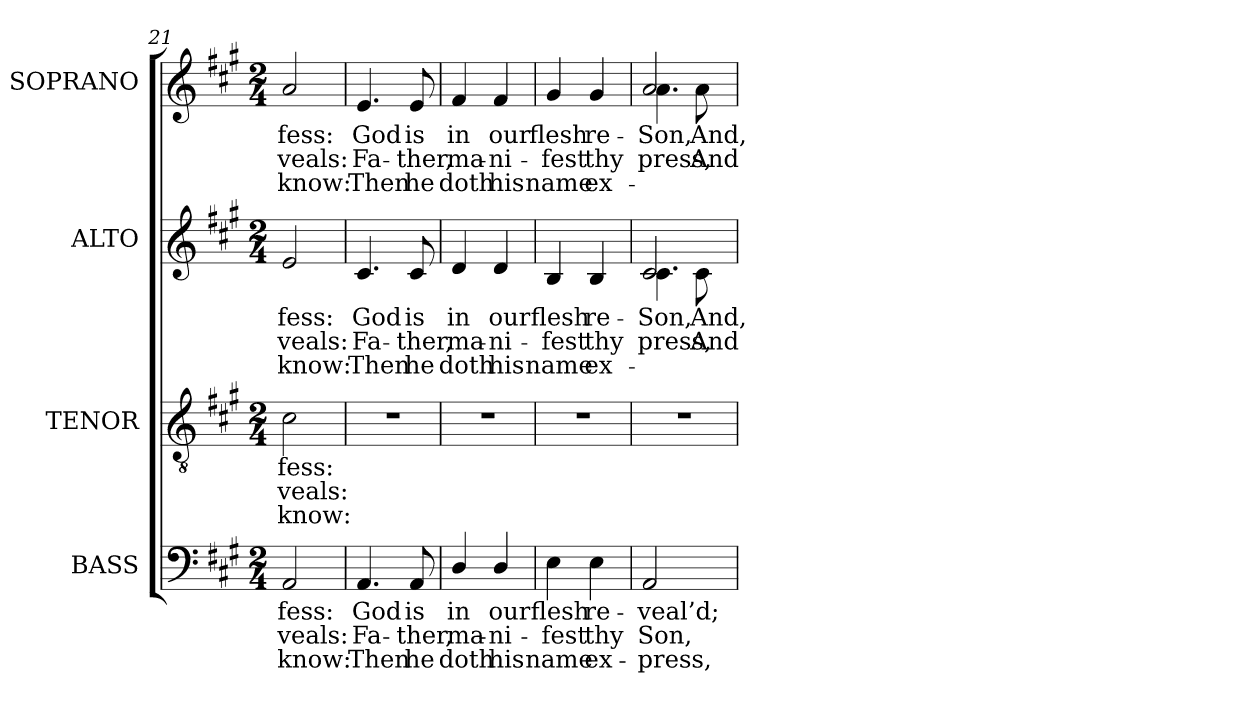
**kern	**text	**text	**text	**kern	**text	**text	**text	**kern	**text	**text	**text	**kern	**text	**text	**text
*part4	*part4	*part4	*part4	*part3	*part3	*part3	*part3	*part2	*part2	*part2	*part2	*part1	*part1	*part1	*part1
*staff4	*staff4	*staff4	*staff4	*staff3	*staff3	*staff3	*staff3	*staff2	*staff2	*staff2	*staff2	*staff1	*staff1	*staff1	*staff1
*I"BASS	*	*	*	*I"TENOR	*	*	*	*I"ALTO	*	*	*	*I"SOPRANO	*	*	*
*I'B.	*	*	*	*I'T.	*	*	*	*I'A.	*	*	*	*I'S.	*	*	*
*clefF4	*	*	*	*clefGv2	*	*	*	*clefG2	*	*	*	*clefG2	*	*	*
*	*	*	*	*ITrd7c12	*	*	*	*	*	*	*	*	*	*	*
*k[f#c#g#]	*	*	*	*k[f#c#g#]	*	*	*	*k[f#c#g#]	*	*	*	*k[f#c#g#]	*	*	*
*A:	*	*	*	*A:	*	*	*	*A:	*	*	*	*A:	*	*	*
*M2/4	*	*	*	*M2/4	*	*	*	*M2/4	*	*	*	*M2/4	*	*	*
=21	=21	=21	=21	=21	=21	=21	=21	=21	=21	=21	=21	=21	=21	=21	=21
!	!LO:LY:b:color=#000000	!LO:LY:b:color=#000000	!LO:LY:b:color=#000000	!	!	!	!	!	!	!	!	!	!	!	!
!	!	!	!	!	!LO:LY:b:color=#000000	!LO:LY:b:color=#000000	!LO:LY:b:color=#000000	!	!	!	!	!	!	!	!
!	!	!	!	!	!	!	!	!	!LO:LY:b:color=#000000	!LO:LY:b:color=#000000	!LO:LY:b:color=#000000	!	!	!	!
!	!	!	!	!	!	!	!	!	!	!	!	!	!LO:LY:b:color=#000000	!LO:LY:b:color=#000000	!LO:LY:b:color=#000000
2AAi/	-fess:	-veals:	know:	2C#i\	-fess:	-veals:	know:	2ei/	-fess:	-veals:	know:	2ai/	-fess:	-veals:	know:
=22	=22	=22	=22	=22	=22	=22	=22	=22	=22	=22	=22	=22	=22	=22	=22
!	!LO:LY:b:color=#000000	!LO:LY:b:color=#000000	!LO:LY:b:color=#000000	!LO:N:vis=1	!	!	!	!	!	!	!	!	!	!	!
!	!	!	!	!	!	!	!	!	!LO:LY:b:color=#000000	!LO:LY:b:color=#000000	!LO:LY:b:color=#000000	!	!	!	!
!	!	!	!	!	!	!	!	!	!	!	!	!	!LO:LY:b:color=#000000	!LO:LY:b:color=#000000	!LO:LY:b:color=#000000
4.AAi/	God	Fa-	Then	2r	.	.	.	4.c#i/	God	Fa-	Then	4.ei/	God	Fa-	Then
!	!LO:LY:b:color=#000000	!LO:LY:b:color=#000000	!LO:LY:b:color=#000000	!	!	!	!	!	!	!	!	!	!	!	!
!	!	!	!	!	!	!	!	!	!LO:LY:b:color=#000000	!LO:LY:b:color=#000000	!LO:LY:b:color=#000000	!	!	!	!
!	!	!	!	!	!	!	!	!	!	!	!	!	!LO:LY:b:color=#000000	!LO:LY:b:color=#000000	!LO:LY:b:color=#000000
8AAi/	is	-ther,	he	.	.	.	.	8c#i/	is	-ther,	he	8ei/	is	-ther,	he
=23	=23	=23	=23	=23	=23	=23	=23	=23	=23	=23	=23	=23	=23	=23	=23
!	!LO:LY:b:color=#000000	!LO:LY:b:color=#000000	!LO:LY:b:color=#000000	!LO:N:vis=1	!	!	!	!	!	!	!	!	!	!	!
!	!	!	!	!	!	!	!	!	!LO:LY:b:color=#000000	!LO:LY:b:color=#000000	!LO:LY:b:color=#000000	!	!	!	!
!	!	!	!	!	!	!	!	!	!	!	!	!	!LO:LY:b:color=#000000	!LO:LY:b:color=#000000	!LO:LY:b:color=#000000
4Di/	in	ma-	doth	2r	.	.	.	4di/	in	ma-	doth	4f#i/	in	ma-	doth
!	!LO:LY:b:color=#000000	!LO:LY:b:color=#000000	!LO:LY:b:color=#000000	!	!	!	!	!	!	!	!	!	!	!	!
!	!	!	!	!	!	!	!	!	!LO:LY:b:color=#000000	!LO:LY:b:color=#000000	!LO:LY:b:color=#000000	!	!	!	!
!	!	!	!	!	!	!	!	!	!	!	!	!	!LO:LY:b:color=#000000	!LO:LY:b:color=#000000	!LO:LY:b:color=#000000
4Di/	our	-ni-	his	.	.	.	.	4di/	our	-ni-	his	4f#i/	our	-ni-	his
=24	=24	=24	=24	=24	=24	=24	=24	=24	=24	=24	=24	=24	=24	=24	=24
!	!LO:LY:b:color=#000000	!LO:LY:b:color=#000000	!LO:LY:b:color=#000000	!LO:N:vis=1	!	!	!	!	!	!	!	!	!	!	!
!	!	!	!	!	!	!	!	!	!LO:LY:b:color=#000000	!LO:LY:b:color=#000000	!LO:LY:b:color=#000000	!	!	!	!
!	!	!	!	!	!	!	!	!	!	!	!	!	!LO:LY:b:color=#000000	!LO:LY:b:color=#000000	!LO:LY:b:color=#000000
4Ei\	flesh	-fest	name	2r	.	.	.	4Bi/	flesh	-fest	name	4g#i/	flesh	-fest	name
!	!LO:LY:b:color=#000000	!LO:LY:b:color=#000000	!LO:LY:b:color=#000000	!	!	!	!	!	!	!	!	!	!	!	!
!	!	!	!	!	!	!	!	!	!LO:LY:b:color=#000000	!LO:LY:b:color=#000000	!LO:LY:b:color=#000000	!	!	!	!
!	!	!	!	!	!	!	!	!	!	!	!	!	!LO:LY:b:color=#000000	!LO:LY:b:color=#000000	!LO:LY:b:color=#000000
4Ei\	re-	thy	ex-	.	.	.	.	4Bi/	re-	thy	ex-	4g#i/	re-	thy	ex-
=25	=25	=25	=25	=25	=25	=25	=25	=25	=25	=25	=25	=25	=25	=25	=25
!	!LO:LY:b:color=#000000	!LO:LY:b:color=#000000	!LO:LY:b:color=#000000	!LO:N:vis=1	!	!	!	!	!	!	!	!	!	!	!
!	!	!	!	!	!	!	!	!	!LO:LY:b:color=#000000	!	!	!	!	!	!
*	*	*	*	*	*	*	*	*^	*	*	*	*	*	*	*
!	!	!	!	!	!	!	!	!	!	!LO:LY:b:color=#000000	!LO:LY:b:color=#000000	!	!	!	!	!
!	!	!	!	!	!	!	!	!	!	!	!	!	!	!LO:LY:b:color=#000000	!	!
*	*	*	*	*	*	*	*	*	*	*	*	*	*^	*	*	*
!	!	!	!	!	!	!	!	!	!	!	!	!	!	!	!LO:LY:b:color=#000000	!LO:LY:b:color=#000000	!
2AAi/	-veal’d;	Son,	-press,	2r	.	.	.	2c#i/	4.c#i\	Son,	-press,	.	2ai/	4.ai\	Son,	-press,	.
!	!	!	!	!	!	!	!	!	!	!LO:LY:b:color=#000000	!LO:LY:b:color=#000000	!	!	!	!	!	!
!	!	!	!	!	!	!	!	!	!	!	!	!	!	!	!LO:LY:b:color=#000000	!LO:LY:b:color=#000000	!
.	.	.	.	.	.	.	.	.	8c#i\	And,	And	.	.	8ai\	And,	And	.
*	*	*	*	*	*	*	*	*v	*v	*	*	*	*	*	*	*	*
*	*	*	*	*	*	*	*	*	*	*	*	*v	*v	*	*	*
=	=	=	=	=	=	=	=	=	=	=	=	=	=	=	=
*-	*-	*-	*-	*-	*-	*-	*-	*-	*-	*-	*-	*-	*-	*-	*-
